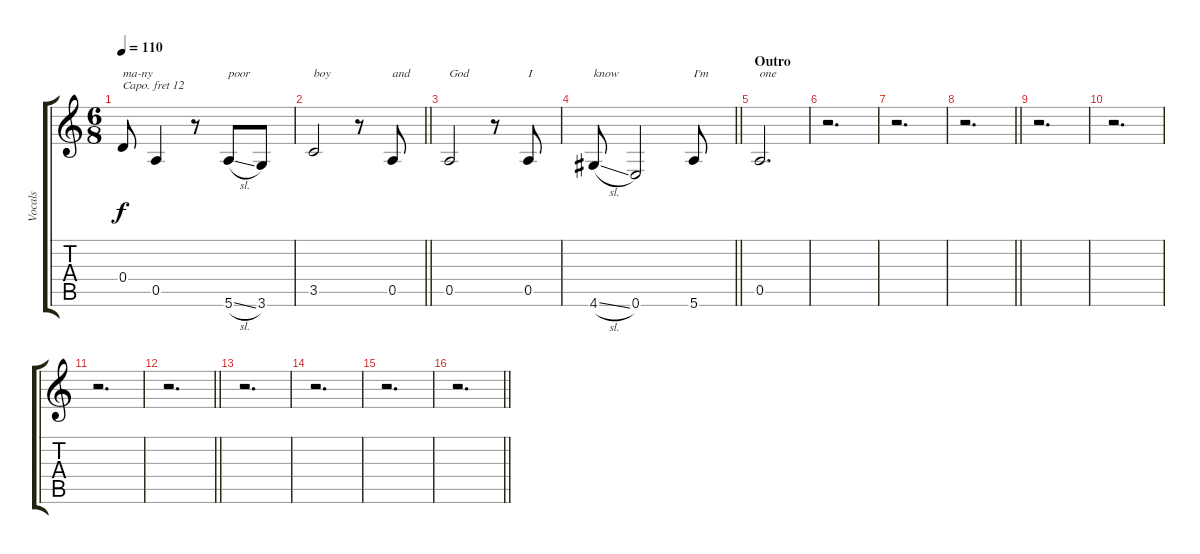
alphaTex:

\track ("Vocals" "Vocals") {instrument clarinet}
\staff {score tabs}
\capo 12
\tuning (E4 B3 G3 D3 A2 E2) {hide}
\ts (6 8)
\tempo 110
\clef g2
\ks c
0.4.8{txt "ma-ny" dy f} 0.5.4 r.8 5.6{sl}.8{txt "poor"} 3.6.8 |
\barLineRight lightlight
3.5.2{txt "boy"} r.8 0.5.8{txt "and"} |
\section ("" "")
0.5.2{txt "God"} r.8 0.5.8{txt "I"} |
\barLineRight lightlight
4.6{sl}.8{txt "know"} 0.6.2 5.6.8{txt "I'm"} |
\section ("" "Outro ")
0.5.2{d txt "one"} |
r.2{d} |
r.2{d} |
\barLineRight lightlight
r.2{d} |
\section ("" "")
r.2{d} |
r.2{d} |
r.2{d} |
\barLineRight lightlight
r.2{d} |
\section ("" "")
r.2{d} |
r.2{d} |
r.2{d} |
\barLineRight lightlight
r.2{d}
